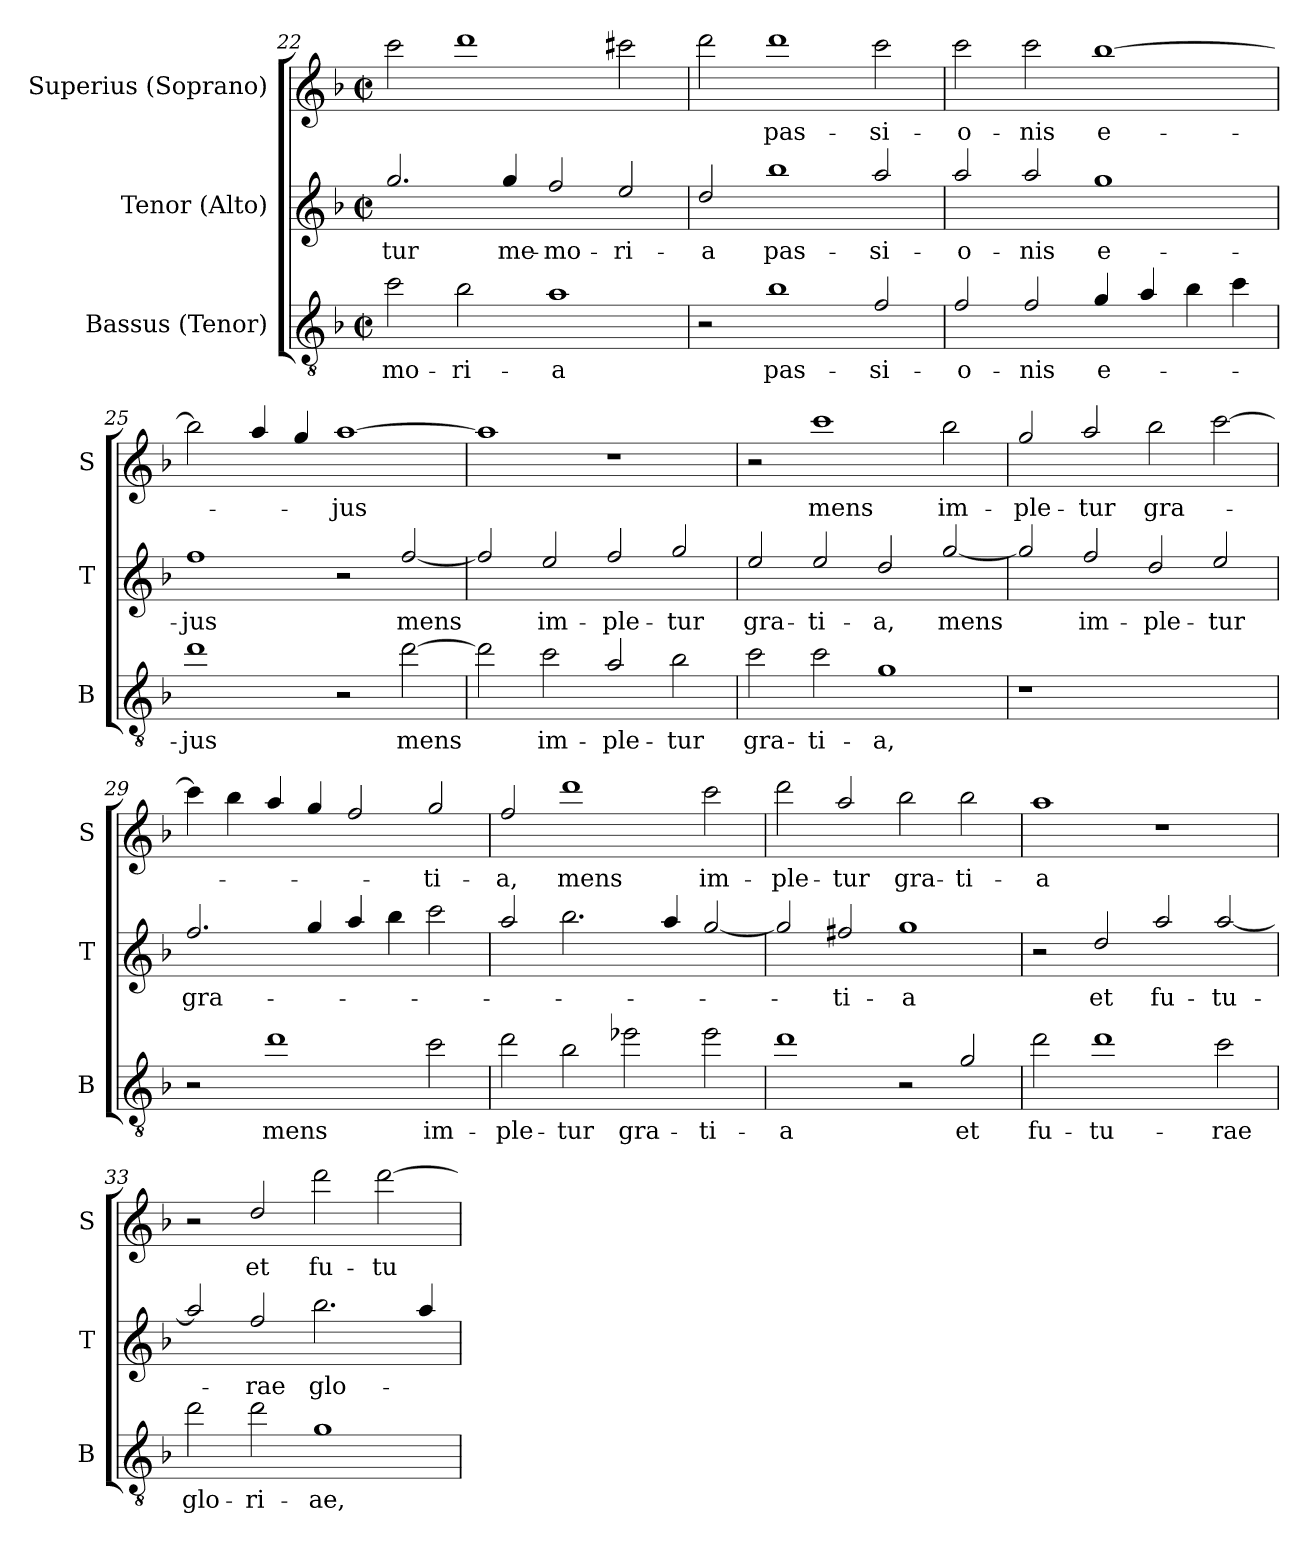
**kern	**text	**kern	**text	**kern	**text
*part3	*part3	*part2	*part2	*part1	*part1
*staff3	*staff3	*staff2	*staff2	*staff1	*staff1
*I"Bassus (Tenor)	*	*I"Tenor (Alto)	*	*I"Superius (Soprano)	*
*I'B	*	*I'T	*	*I'S	*
*clefGv2	*	*clefG2	*	*clefG2	*
*ITrd7c12	*	*ITrd7c12	*	*ITrd7c12	*
*k[b-]	*	*k[b-]	*	*k[b-]	*
*F:	*	*F:	*	*F:	*
*M2/2	*	*M2/2	*	*M2/2	*
*met(c|)	*	*met(c|)	*	*met(c|)	*
=22	=22	=22	=22	=22	=22
!	!LO:LY:b	!	!LO:LY:b	!	!
2c\	-mo-	2.g/	-tur	2cc\	.
!	!LO:LY:b	!	!	!	!
2B-\	-ri-	.	.	1dd	.
!	!	!	!LO:LY:b	!	!
.	.	4g/	me-	.	.
!	!LO:LY:b	!	!LO:LY:b	!	!
1A	-a	2f/	-mo-	.	.
!	!	!	!LO:LY:b	!	!
.	.	2e/	-ri-	2cc#X\	.
!!LO:LB:g=z
=23	=23	=23	=23	=23	=23
!	!	!	!LO:LY:b	!	!
2r	.	2d/	-a	2dd\	.
!	!LO:LY:b	!	!LO:LY:b	!	!LO:LY:b
1B-	pas-	1b-	pas-	1dd	pas-
!	!LO:LY:b	!	!LO:LY:b	!	!LO:LY:b
2F/	-si-	2a/	-si-	2cc\	-si-
=24	=24	=24	=24	=24	=24
!	!LO:LY:b	!	!LO:LY:b	!	!LO:LY:b
2F/	-o-	2a/	-o-	2cc\	-o-
!	!LO:LY:b	!	!LO:LY:b	!	!LO:LY:b
2F/	-nis	2a/	-nis	2cc\	-nis
!	!LO:LY:b	!	!LO:LY:b	!	!LO:LY:b
4G/	e-	1g	e-	[1b-	e-
4A/	.	.	.	.	.
4B-\	.	.	.	.	.
4c\	.	.	.	.	.
=25	=25	=25	=25	=25	=25
!	!LO:LY:b	!	!LO:LY:b	!	!
1d	-jus	1f	-jus	2b-\]	.
.	.	.	.	4a/	.
.	.	.	.	4g/	.
!	!	!	!	!	!LO:LY:b
2r	.	2r	.	[1a	-jus
!	!LO:LY:b	!	!LO:LY:b	!	!
[2d\	mens	[2f/	mens	.	.
=26	=26	=26	=26	=26	=26
2d\]	.	2f/]	.	1a]	.
!	!LO:LY:b	!	!LO:LY:b	!	!
2c\	im-	2e/	im-	.	.
!	!LO:LY:b	!	!LO:LY:b	!	!
2A/	-ple-	2f/	-ple-	1r	.
!	!LO:LY:b	!	!LO:LY:b	!	!
2B-\	-tur	2g/	-tur	.	.
=27	=27	=27	=27	=27	=27
!	!LO:LY:b	!	!LO:LY:b	!	!
2c\	gra-	2e/	gra-	2r	.
!	!LO:LY:b	!	!LO:LY:b	!	!LO:LY:b
2c\	-ti-	2e/	-ti-	1cc	mens
!	!LO:LY:b	!	!LO:LY:b	!	!
1G	-a,	2d/	-a,	.	.
!	!	!	!LO:LY:b	!	!LO:LY:b
.	.	[2g/	mens	2b-\	im-
!!LO:LB:g=z
=28	=28	=28	=28	=28	=28
!	!	!	!	!	!LO:LY:b
1r	.	2g/]	.	2g/	-ple-
!	!	!	!LO:LY:b	!	!LO:LY:b
.	.	2f/	im-	2a/	-tur
!	!	!	!LO:LY:b	!	!LO:LY:b
1ryy	.	2d/	-ple-	2b-\	gra-
!	!	!	!LO:LY:b	!	!
.	.	2e/	-tur	[2cc\	.
=29	=29	=29	=29	=29	=29
!	!	!	!LO:LY:b	!	!
2r	.	2.f/	gra-	4cc\]	.
.	.	.	.	4b-\	.
!	!LO:LY:b	!	!	!	!
1d	mens	.	.	4a/	.
.	.	4g/	.	4g/	.
.	.	4a/	.	2f/	.
.	.	4b-\	.	.	.
!	!LO:LY:b	!	!	!	!LO:LY:b
2c\	im-	2cc\	.	2g/	-ti-
=30	=30	=30	=30	=30	=30
!	!LO:LY:b	!	!	!	!LO:LY:b
2d\	-ple-	2a/	.	2f/	-a,
!	!LO:LY:b	!	!	!	!LO:LY:b
2B-\	-tur	2.b-\	.	1dd	mens
!	!LO:LY:b	!	!	!	!
2e-X\	gra-	.	.	.	.
.	.	4a/	.	.	.
!	!LO:LY:b	!	!	!	!LO:LY:b
2e-\	-ti-	[2g/	.	2cc\	im-
=31	=31	=31	=31	=31	=31
!	!LO:LY:b	!	!	!	!LO:LY:b
1d	-a	2g/]	.	2dd\	-ple-
!	!	!	!LO:LY:b	!	!LO:LY:b
.	.	2f#X/	-ti-	2a/	-tur
!	!	!	!LO:LY:b	!	!LO:LY:b
2r	.	1g	-a	2b-\	gra-
!	!LO:LY:b	!	!	!	!LO:LY:b
2G/	et	.	.	2b-\	-ti-
=32	=32	=32	=32	=32	=32
!	!LO:LY:b	!	!	!	!LO:LY:b
2d\	fu-	2r	.	1a	-a
!	!LO:LY:b	!	!LO:LY:b	!	!
1d	-tu-	2d/	et	.	.
!	!	!	!LO:LY:b	!	!
.	.	2a/	fu-	1r	.
!	!LO:LY:b	!	!LO:LY:b	!	!
2c\	-rae	[2a/	-tu-	.	.
!!LO:LB:g=z
=33	=33	=33	=33	=33	=33
!	!LO:LY:b	!	!	!	!
2d\	glo-	2a/]	.	2r	.
!	!LO:LY:b	!	!LO:LY:b	!	!LO:LY:b
2d\	-ri-	2f/	-rae	2d/	et
!	!LO:LY:b	!	!LO:LY:b	!	!LO:LY:b
1G	-ae,	2.b-\	glo-	2dd\	fu-
!	!	!	!	!	!LO:LY:b
.	.	.	.	[2dd\	-tu-
.	.	4a/	.	.	.
=	=	=	=	=	=
*-	*-	*-	*-	*-	*-
